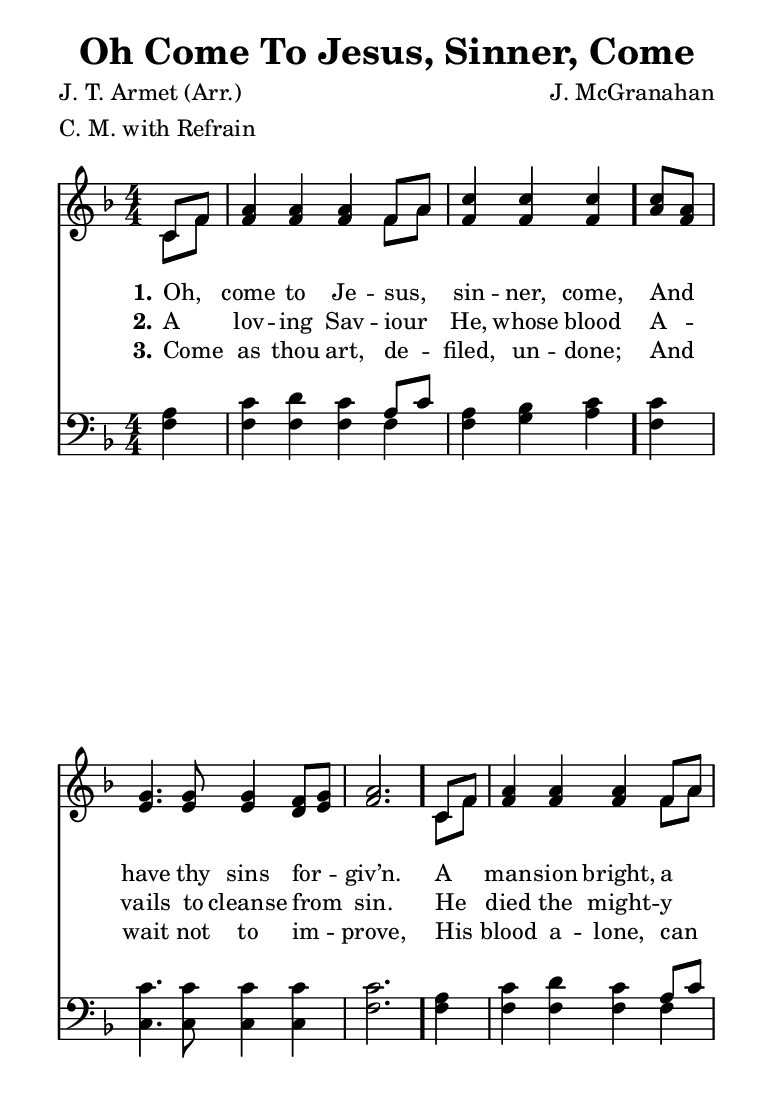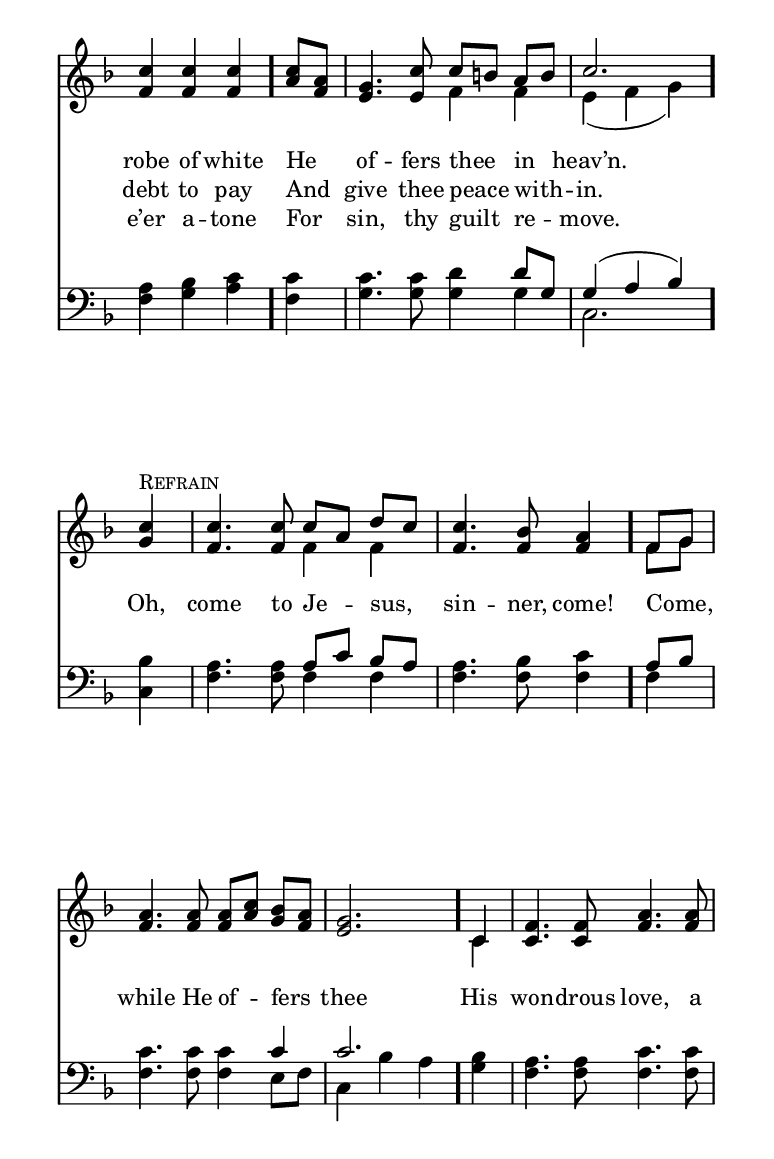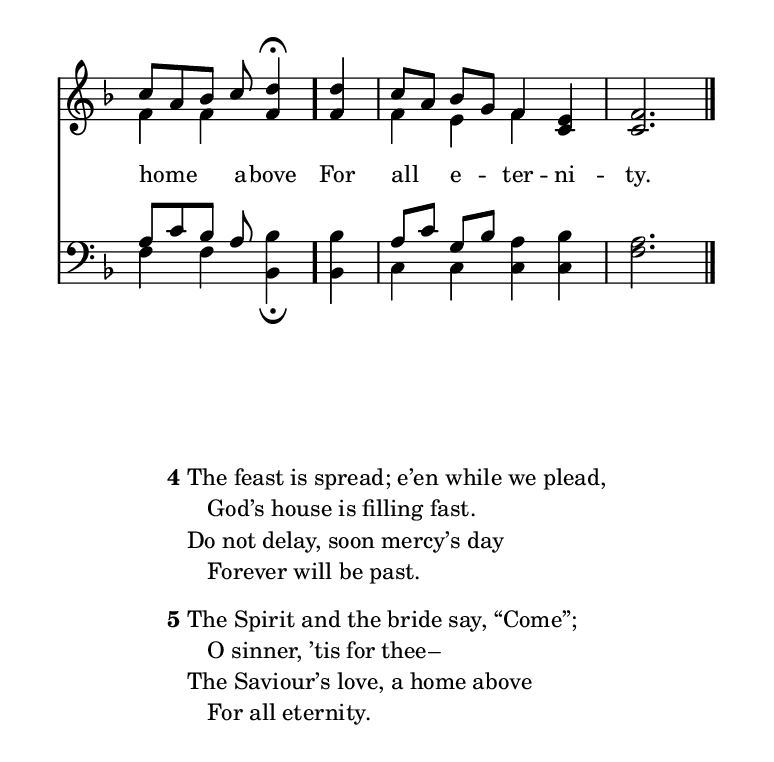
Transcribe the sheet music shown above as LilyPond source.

\include "common/global.ily"
\paper {
  \include "common/paper.ily"
  systems-per-page = ##f
}

\header{
  %gospel
  hymnnumber = "374"
  title = "Oh Come To Jesus, Sinner, Come"
  tunename = "None But Christ Can Satisfy"
  meter = "C. M. with Refrain"
  poet = "J. T. Armet (Arr.)"
  composer = "J. McGranahan"
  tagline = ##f
}

% for fermata in MIDI
ta = { \tempo 4=80 }
tb = { \tempo 4=32 }

patternAA = { }

global = {
  \include "common/overrides.ily"
  \override Staff.TimeSignature.style = #'numbered
  \time 4/4
  \override Score.MetronomeMark.transparent = ##t % hide all fermata changes too
  \ta
  \key f \major
  \partial 4
  \autoBeamOff
}

notesSoprano = {
\global
\relative c' {

  c8[ f8] | a4 a4 a4 f8[ a8] | c4 c4 c4
  c8[ a8] | g4. g8 g4 f8[ g8] | a2.
  c,8[ f8] | a4 a4 a4 f8[ a8] | c4 c4 c4
  c8[ a8] | g4. c8 c8[ b!8] a8[ b8] | c2. \eogbreak

  << s^\markup { \small \caps "Refrain" }
  { c4 | c4. c8 c8[ a8] d8[ c8] | c4. bes8 a4 } >>
  f8[ g8] | a4. a8 a8[ c8] bes8[ a8] | g2.
  c,4 | f4. f8 a4. a8 | c8[ a8 bes8] c8 \tb d4 \fermata \ta
  d4 | c8[ a8] bes8[ g8] f4 e4 | f2.

  \bar "|."

}
}

notesAlto = {
\global
\relative e' {

  c8[ f8] | f4 f4 f4 f8[ a8] | f4 f4 f4
  a8[ f8] | e4. e8 e4 d8[ e8] | f2.
  c8[ f8] | f4 f4 f4 f8[ a8] | f4 f4 f4
  a8[ f8] | e4. e8 f4 f4 | e4( f4 g4)

  g4 | f4. f8 f4 f4 | f4. f8 f4
  f8[ g8] | f4. f8 f8[ a8] g8[ f8] | e2.
  c4 | c4. c8 f4. f8 | f4 f4 f4
  f4 | f4 e4 f4 c4 | c2.

}
}

notesTenor = {
\global
\relative a {

  a4 | c4 d4 c4 a8[ c8] | a4 bes4 c4
  c4 | c4. c8 c4 c4 | c2.
  a4 | c4 d4 c4 a8[ c8] | a4 bes4 c4
  c4 | c4. c8 d4 d8[ g,8] | g4( a4 bes4)

  bes4 | a4. a8 a8[ c8] bes8[ a8] | a4. bes8 c4
  a8[ bes8] | c4. c8 c4 c4 | c2.
  bes4 | a4. a8 c4. c8 | a8[ c8 bes8] a8 bes4
  bes4 | a8[ c8] g8[ bes8] a4 bes4 | a2.

}
}

notesBass = {
\global
\relative f {

  f4 | f4 f4 f4 f4 | f4 g4 a4
  f4 | c4. c8 c4 c4 | f2.
  f4 | f4 f4 f4 f4 | f4 g4 a4
  f4 | g4. g8 g4 g4 | c,2.

  c4 | f4. f8 f4 f4 | f4. f8 f4
  f4 | f4. f8 f4 e8[ f8] | c4 bes'4 a4
  g4 | f4. f8 f4. f8 | f4 f4 bes,4_\fermata
  bes4 | c4 c4 c4 c4 | f2.

}
}

Refrain = \lyricmode {

Oh, come to Je -- sus, sin -- ner, come! \bar "."
Come, while He of -- fers thee \bar "."
His won -- drous love, a home a -- bove \bar "."
For all e -- ter -- ni -- ty. \bar "."

}

wordsA = \lyricmode {
\set stanza = "1."

Oh, come to Je -- sus, sin -- ner, come, \bar "."
And have thy sins for -- giv’n. \bar "."
A man -- sion bright, a robe of white \bar "."
He of -- fers thee in heav’n. \bar "."

}

wordsB = \lyricmode {
\set stanza = "2."

A lov -- ing Sav -- iour He, whose blood
A -- vails to cleanse from sin.
He died the might -- y debt to pay
And give thee peace with -- in.

\Refrain

}

wordsC = \lyricmode {
\set stanza = "3."

Come as thou art, de -- filed, un -- done;
And wait not to im -- prove,
His blood a -- lone, can e’er a -- tone
For sin, thy guilt re -- move.

}

wordsD = \markuplist {

\line { The feast is spread; e’en while we plead, }
\line { { \hspace #2 } God’s house is filling fast. }
\line { Do not delay, soon mercy’s day }
\line { { \hspace #2 } Forever will be past. }

}

wordsE = \markuplist {

\line { The Spirit and the bride say, “Come”; }
\line { { \hspace #2 } O sinner, ’tis for thee– }
\line { The Saviour’s love, a home above }
\line { { \hspace #2 } For all eternity. }

}

\score {
  \context ChoirStaff <<
    \context Staff = upper <<
      \set Staff.autoBeaming = ##f
      \set ChoirStaff.systemStartDelimiter = #'SystemStartBar
      \set ChoirStaff.printPartCombineTexts = ##f
      \partcombine #'(2 . 9) \notesSoprano \notesAlto
      \context NullVoice = sopranos { \voiceOne << \notesSoprano >> }
      \context NullVoice = altos { \voiceTwo << \notesAlto >> }
      \context Lyrics = one   \lyricsto sopranos \wordsA
      \context Lyrics = two   \lyricsto sopranos \wordsB
      \context Lyrics = three \lyricsto sopranos \wordsC
    >>
    \context Staff = men <<
      \set Staff.autoBeaming = ##f
      \clef bass
      \set ChoirStaff.printPartCombineTexts = ##f
      \partcombine #'(2 . 9) \notesTenor \notesBass
      \context NullVoice = tenors { \voiceOne << \notesTenor >> }
      \context NullVoice = basses { \voiceTwo << \notesBass >> }
    >>
  >>
  \layout {
    \include "common/layout.ily"
  }
  \midi{
    \include "common/midi.ily"
  }
}

\markup { \fill-line { \column {
  \line{ \bold 4 \column { \wordsD } } \combine \null \vspace #0.4
  \line{ \bold 5 \column { \wordsE } }
} } }

\version "2.19.49"  % necessary for upgrading to future LilyPond versions.

% vi:set et ts=2 sw=2 ai nocindent syntax=lilypond:
